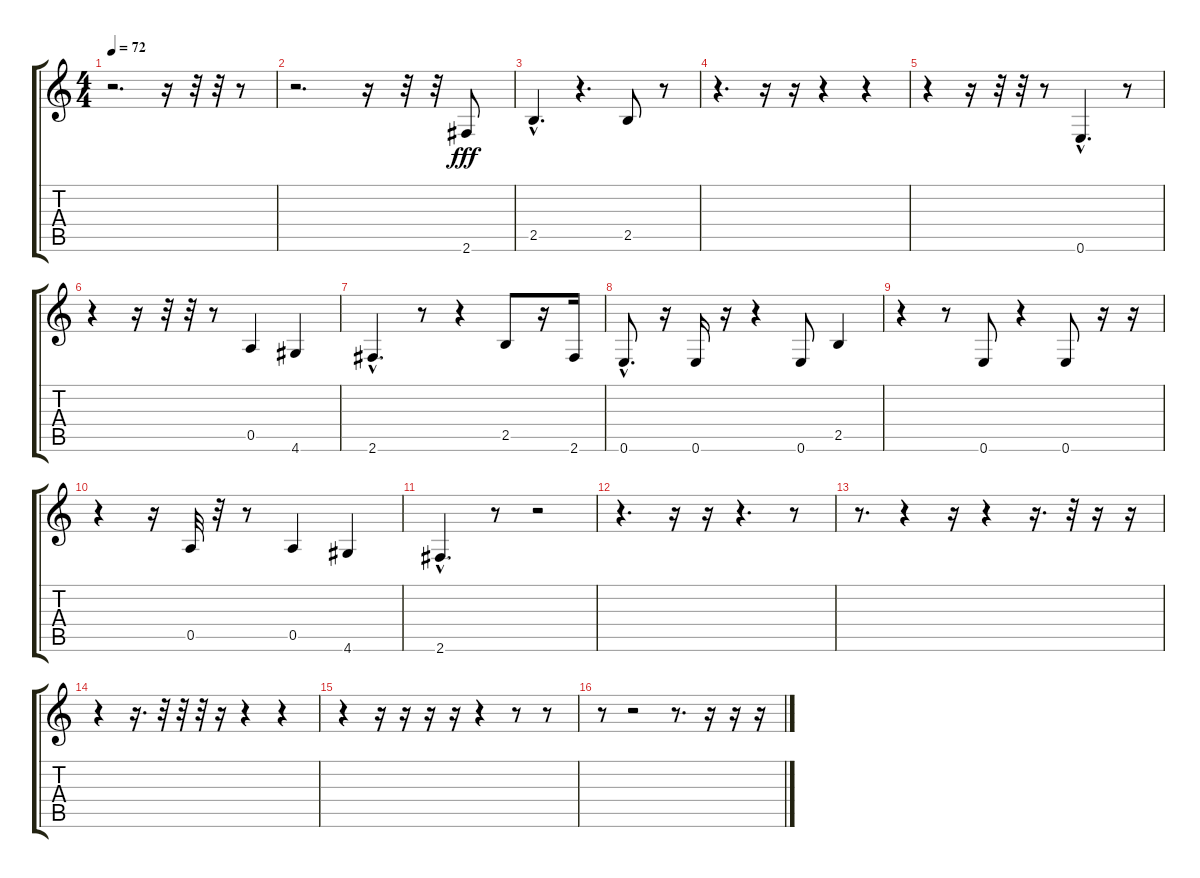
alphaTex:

\track "" {instrument electricbassfinger}
\staff {score tabs}
\tuning (E4 B3 G3 D3 A2 E2) {hide}
\ts (4 4)
\tempo 72
\clef g2
\ks c
r.2{d dy fff} r.16 r.32 r.32 r.8 |
r.2{d} r.16 r.32 r.32 2.6.8 |
2.5{hac}.4{d} r.4{d} 2.5.8 r.8 |
r.4{d} r.16 r.16 r.4 r.4 |
r.4 r.16 r.32 r.32 r.8 0.6{hac}.4{d} r.8 |
r.4 r.16 r.32 r.32 r.8 0.5.4 4.6.4 |
2.6{hac}.4{d} r.8 r.4 2.5.8 r.16 2.6.16 |
0.6{hac}.8{d} r.16 0.6.16 r.16 r.4 0.6.8 2.5.4 |
r.4 r.8 0.6.8 r.4 0.6.8 r.16 r.16 |
r.4 r.16 0.5.32 r.32 r.8 0.5.4 4.6.4 |
2.6{hac}.4{d} r.8 r.2 |
r.4{d} r.16 r.16 r.4{d} r.8 |
r.8{d} r.4 r.16 r.4 r.16{d} r.32 r.16 r.16 |
r.4 r.16{d} r.32 r.32 r.32 r.16 r.4 r.4 |
r.4 r.16 r.16 r.16 r.16 r.4 r.8 r.8 |
r.8 r.2 r.8{d} r.16 r.16 r.16
